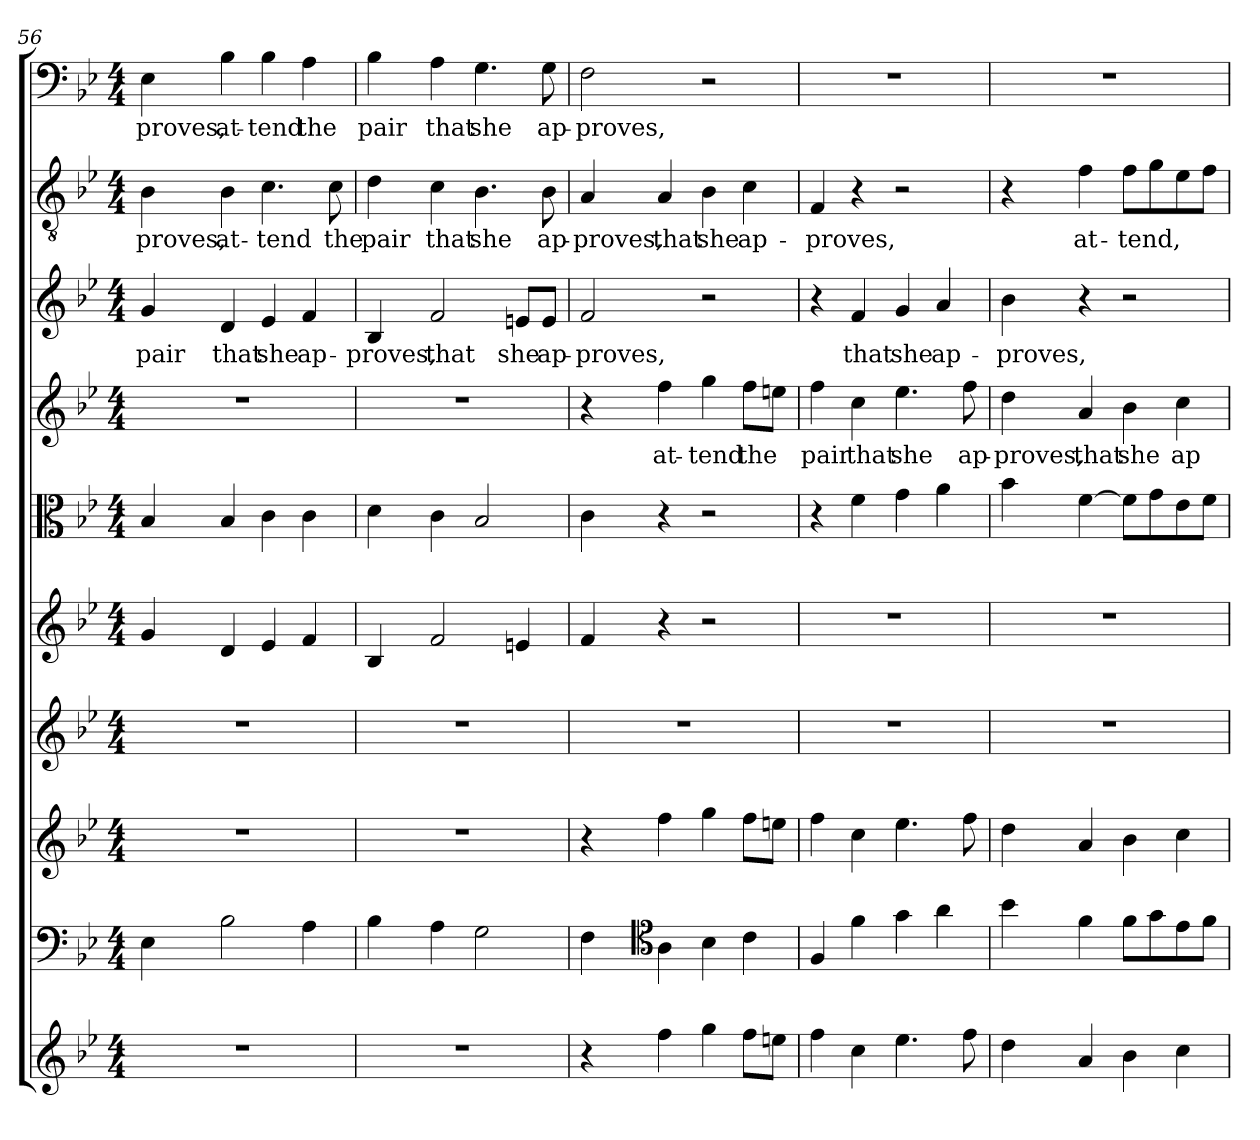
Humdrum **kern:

**kern	**kern	**kern	**kern	**kern	**kern	**kern	**text	**kern	**text	**kern	**text	**kern	**text
*part10	*part9	*part8	*part7	*part6	*part5	*part4	*part4	*part3	*part3	*part2	*part2	*part1	*part1
*staff10	*staff9	*staff8	*staff7	*staff6	*staff5	*staff4	*staff4	*staff3	*staff3	*staff2	*staff2	*staff1	*staff1
*clefG2	*clefF4	*clefG2	*clefG2	*clefG2	*clefC3	*clefG2	*	*clefG2	*	*clefGv2	*	*clefF4	*
*k[b-e-]	*k[b-e-]	*k[b-e-]	*k[b-e-]	*k[b-e-]	*k[b-e-]	*k[b-e-]	*	*k[b-e-]	*	*k[b-e-]	*	*k[b-e-]	*
*B-:	*B-:	*B-:	*B-:	*B-:	*B-:	*B-:	*	*B-:	*	*B-:	*	*B-:	*
*M4/4	*M4/4	*M4/4	*M4/4	*M4/4	*M4/4	*M4/4	*	*M4/4	*	*M4/4	*	*M4/4	*
=56	=56	=56	=56	=56	=56	=56	=56	=56	=56	=56	=56	=56	=56
1r	4E-\	1r	1r	4g/	4B-/	1r	.	4g/	pair	4B-\	-proves,	4E-\	-proves,
.	2B-\	.	.	4d/	4B-/	.	.	4d/	that	4B-\	at-	4B-\	at-
.	.	.	.	4e-/	4c\	.	.	4e-/	she	4.c\	-tend	4B-\	-tend
.	4A\	.	.	4f/	4c\	.	.	4f/	ap-	.	.	4A\	the
.	.	.	.	.	.	.	.	.	.	8c\	the	.	.
=57	=57	=57	=57	=57	=57	=57	=57	=57	=57	=57	=57	=57	=57
1r	4B-\	1r	1r	4B-/	4d\	1r	.	4B-/	-proves,	4d\	pair	4B-\	pair
.	4A\	.	.	2f/	4c\	.	.	2f/	that	4c\	that	4A\	that
.	2G\	.	.	.	2B-/	.	.	.	.	4.B-\	she	4.G\	she
.	.	.	.	4en/	.	.	.	8en/L	she	.	.	.	.
.	.	.	.	.	.	.	.	8e/J	ap-	8B-\	ap-	8G\	ap-
=58	=58	=58	=58	=58	=58	=58	=58	=58	=58	=58	=58	=58	=58
4r	4F\	4r	1r	4f/	4c\	4r	.	2f/	-proves,	4A/	-proves,	2F\	-proves,
*	*clefC4	*	*	*	*	*	*	*	*	*	*	*	*
4ff\	4A\	4ff\	.	4r	4r	4ff\	at-	.	.	4A/	that	.	.
4gg\	4B-\	4gg\	.	2r	2r	4gg\	-tend	2r	.	4B-\	she	2r	.
8ff\L	4c\	8ff\L	.	.	.	8ff\L	the	.	.	4c\	ap-	.	.
8een\J	.	8een\J	.	.	.	8een\J	.	.	.	.	.	.	.
=59	=59	=59	=59	=59	=59	=59	=59	=59	=59	=59	=59	=59	=59
4ff\	4F/	4ff\	1r	1r	4r	4ff\	pair	4r	.	4F/	-proves,	1r	.
4cc\	4f\	4cc\	.	.	4f\	4cc\	that	4f/	that	4r	.	.	.
4.ee-\	4g\	4.ee-\	.	.	4g\	4.ee-\	she	4g/	she	2r	.	.	.
.	4a\	.	.	.	4a\	.	.	4a/	ap-	.	.	.	.
8ff\	.	8ff\	.	.	.	8ff\	ap-	.	.	.	.	.	.
=60	=60	=60	=60	=60	=60	=60	=60	=60	=60	=60	=60	=60	=60
4dd\	4b-\	4dd\	1r	1r	4b-\	4dd\	-proves,	4b-\	-proves,	4r	.	1r	.
4a/	4f\	4a/	.	.	[4f\	4a/	that	4r	.	4f\	at-	.	.
4b-\	8f\L	4b-\	.	.	8f\L]	4b-\	she	2r	.	8f\L	-tend,	.	.
.	8g\	.	.	.	8g\	.	.	.	.	8g\	.	.	.
4cc\	8e-\	4cc\	.	.	8e-\	4cc\	ap-	.	.	8e-\	.	.	.
.	8f\J	.	.	.	8f\J	.	.	.	.	8f\J	.	.	.
=	=	=	=	=	=	=	=	=	=	=	=	=	=
*-	*-	*-	*-	*-	*-	*-	*-	*-	*-	*-	*-	*-	*-
